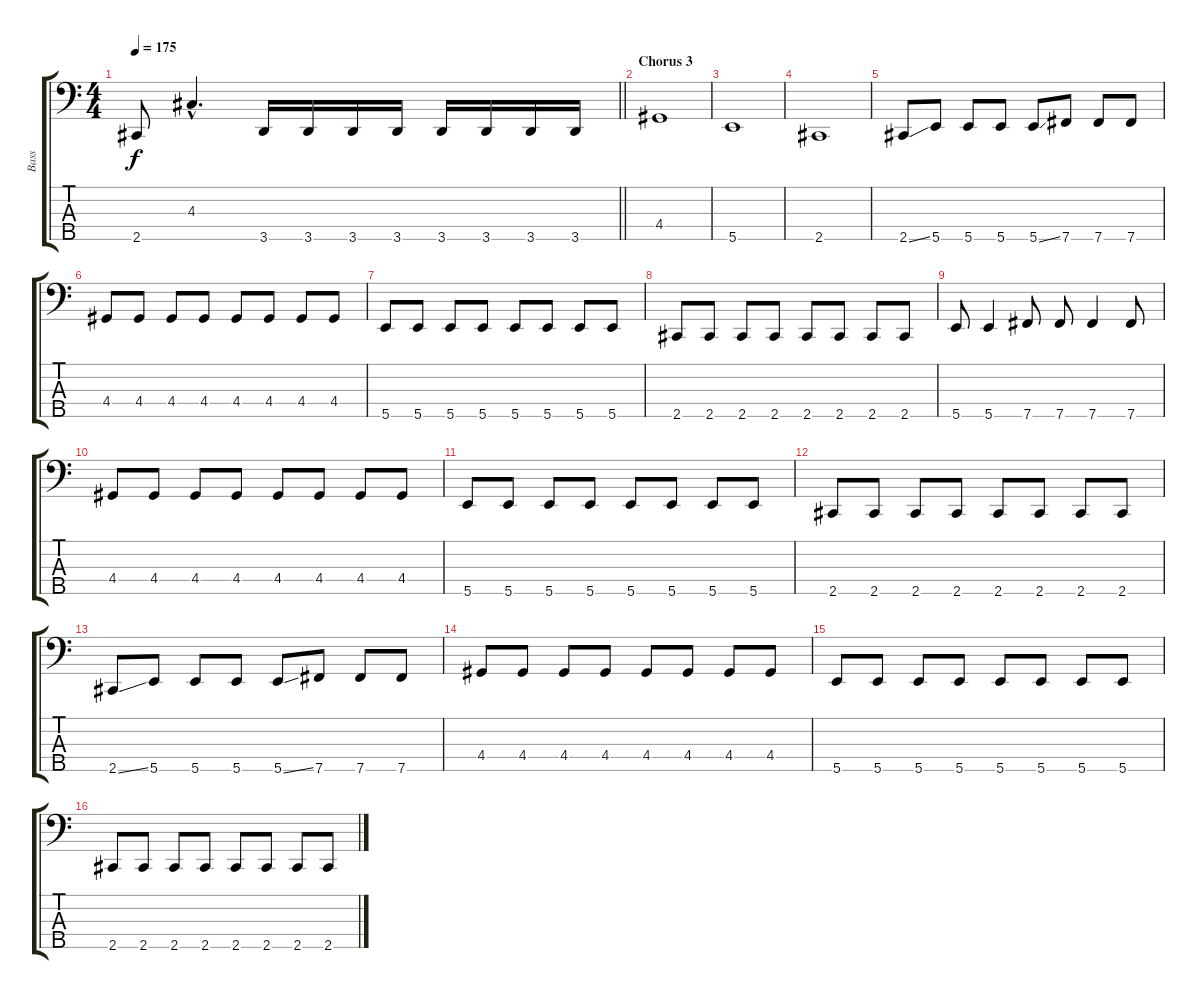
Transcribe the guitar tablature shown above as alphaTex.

\track ("Bass" "Bass") {instrument electricbasspick}
\staff {score tabs}
\tuning (G2 D2 A1 E1 B0) {hide}
\ts (4 4)
\tempo 175
\clef f4
\barLineRight lightlight
\ks c
2.5.8{dy f} 4.3{hac}.4{d} 3.5.16 3.5.16 3.5.16 3.5.16 3.5.16 3.5.16 3.5.16 3.5.16 |
\section ("" "Chorus 3")
4.4.1 |
5.5.1 |
2.5.1 |
2.5{ss}.8 5.5.8 5.5.8 5.5.8 5.5{ss}.8 7.5.8 7.5.8 7.5.8 |
4.4.8 4.4.8 4.4.8 4.4.8 4.4.8 4.4.8 4.4.8 4.4.8 |
5.5.8 5.5.8 5.5.8 5.5.8 5.5.8 5.5.8 5.5.8 5.5.8 |
2.5.8 2.5.8 2.5.8 2.5.8 2.5.8 2.5.8 2.5.8 2.5.8 |
5.5.8 5.5.4 7.5.8 7.5.8 7.5.4 7.5.8 |
4.4.8 4.4.8 4.4.8 4.4.8 4.4.8 4.4.8 4.4.8 4.4.8 |
5.5.8 5.5.8 5.5.8 5.5.8 5.5.8 5.5.8 5.5.8 5.5.8 |
2.5.8 2.5.8 2.5.8 2.5.8 2.5.8 2.5.8 2.5.8 2.5.8 |
2.5{ss}.8 5.5.8 5.5.8 5.5.8 5.5{ss}.8 7.5.8 7.5.8 7.5.8 |
4.4.8 4.4.8 4.4.8 4.4.8 4.4.8 4.4.8 4.4.8 4.4.8 |
5.5.8 5.5.8 5.5.8 5.5.8 5.5.8 5.5.8 5.5.8 5.5.8 |
2.5.8 2.5.8 2.5.8 2.5.8 2.5.8 2.5.8 2.5.8 2.5.8
